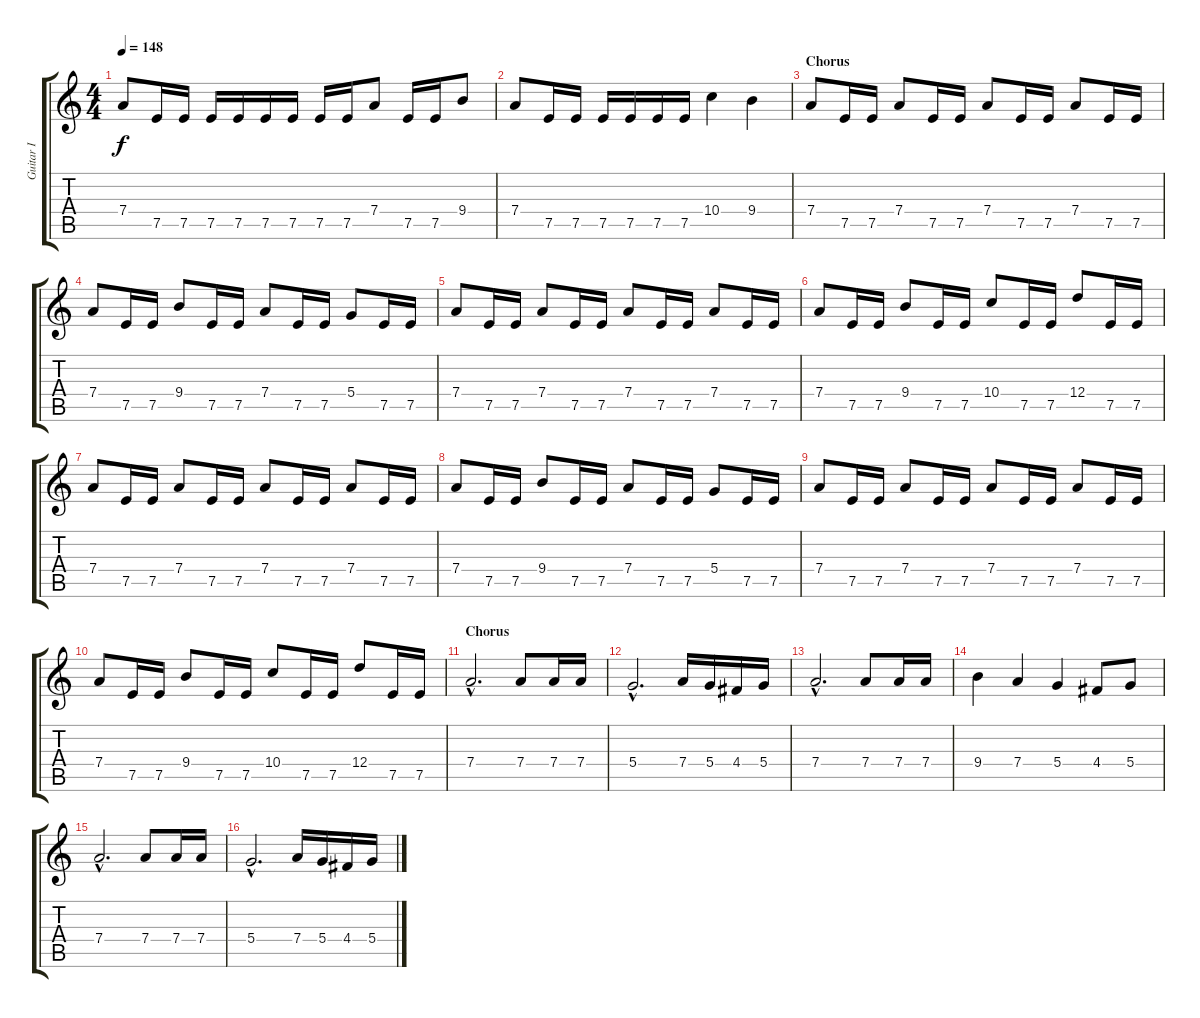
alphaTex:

\track ("Guitar I" "Guitar I") {instrument distortionguitar}
\staff {score tabs}
\tuning (E4 B3 G3 D3 A2 E2) {hide}
\ts (4 4)
\tempo 148
\clef g2
\ks c
7.4.8{dy f} 7.5.16 7.5.16 7.5.16 7.5.16 7.5.16 7.5.16 7.5.16 7.5.16 7.4.8 7.5.16 7.5.16 9.4.8 |
7.4.8 7.5.16 7.5.16 7.5.16 7.5.16 7.5.16 7.5.16 10.4.4 9.4.4 |
\section ("" "Chorus")
7.4.8 7.5.16 7.5.16 7.4.8 7.5.16 7.5.16 7.4.8 7.5.16 7.5.16 7.4.8 7.5.16 7.5.16 |
7.4.8 7.5.16 7.5.16 9.4.8 7.5.16 7.5.16 7.4.8 7.5.16 7.5.16 5.4.8 7.5.16 7.5.16 |
7.4.8 7.5.16 7.5.16 7.4.8 7.5.16 7.5.16 7.4.8 7.5.16 7.5.16 7.4.8 7.5.16 7.5.16 |
7.4.8 7.5.16 7.5.16 9.4.8 7.5.16 7.5.16 10.4.8 7.5.16 7.5.16 12.4.8 7.5.16 7.5.16 |
7.4.8 7.5.16 7.5.16 7.4.8 7.5.16 7.5.16 7.4.8 7.5.16 7.5.16 7.4.8 7.5.16 7.5.16 |
7.4.8 7.5.16 7.5.16 9.4.8 7.5.16 7.5.16 7.4.8 7.5.16 7.5.16 5.4.8 7.5.16 7.5.16 |
7.4.8 7.5.16 7.5.16 7.4.8 7.5.16 7.5.16 7.4.8 7.5.16 7.5.16 7.4.8 7.5.16 7.5.16 |
7.4.8 7.5.16 7.5.16 9.4.8 7.5.16 7.5.16 10.4.8 7.5.16 7.5.16 12.4.8 7.5.16 7.5.16 |
\section ("" "Chorus")
7.4{hac}.2{d} 7.4.8 7.4.16 7.4.16 |
5.4{hac}.2{d} 7.4.16 5.4.16 4.4.16 5.4.16 |
7.4{hac}.2{d} 7.4.8 7.4.16 7.4.16 |
9.4.4 7.4.4 5.4.4 4.4.8 5.4.8 |
7.4{hac}.2{d} 7.4.8 7.4.16 7.4.16 |
5.4{hac}.2{d} 7.4.16 5.4.16 4.4.16 5.4.16
